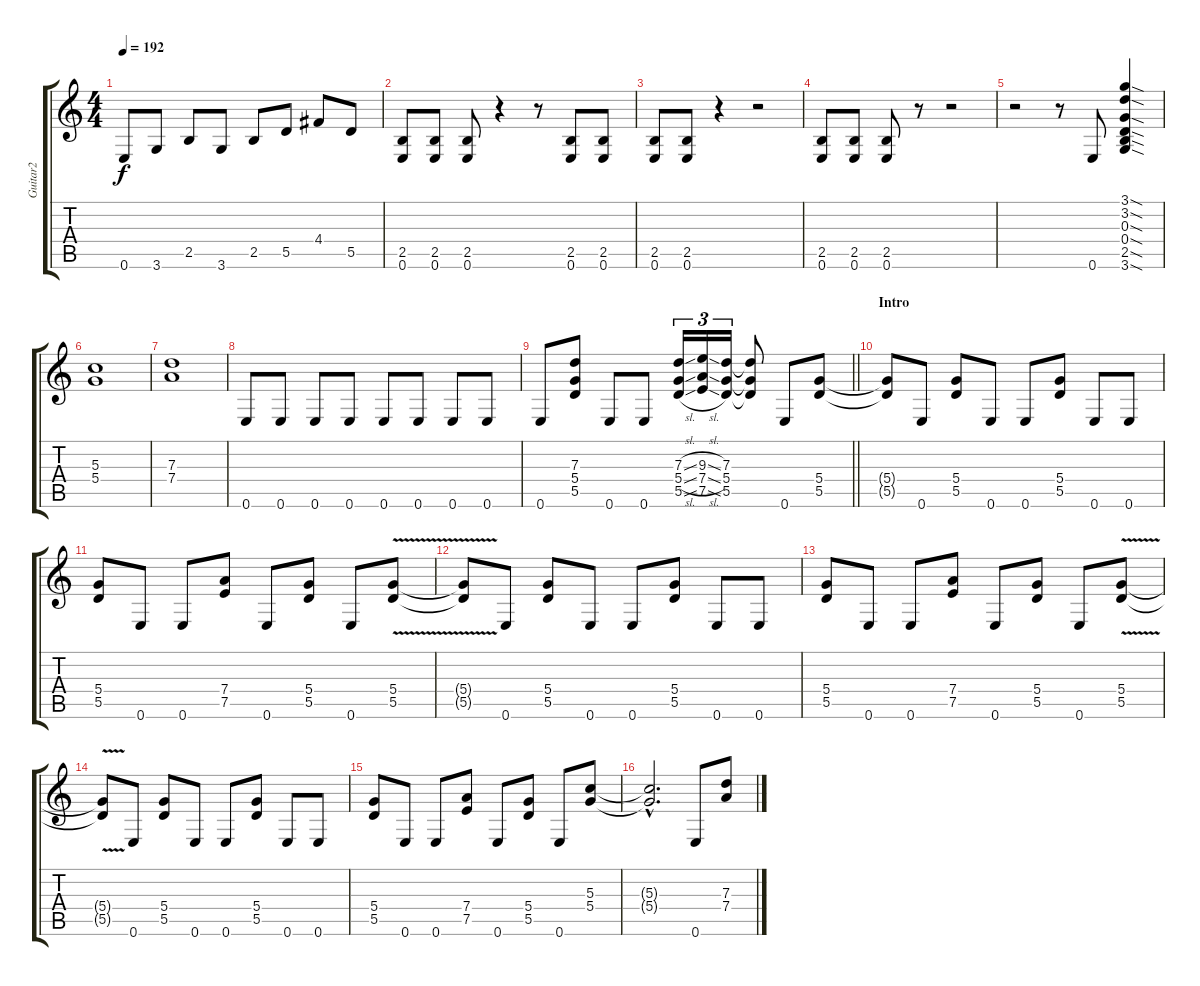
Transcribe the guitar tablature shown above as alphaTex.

\track ("Guitar2" "Guitar2") {instrument distortionguitar}
\staff {score tabs}
\tuning (E4 B3 G3 D3 A2 E2) {hide}
\ts (4 4)
\tempo 192
\clef g2
\ks c
0.6.8{dy f} 3.6.8 2.5.8 3.6.8 2.5.8 5.5.8 4.4.8 5.5.8 |
(2.5 0.6).8 (2.5 0.6).8 (2.5 0.6).8 r.4 r.8 (2.5 0.6).8 (2.5 0.6).8 |
(2.5 0.6).8 (2.5 0.6).8 r.4 r.2 |
(2.5 0.6).8 (2.5 0.6).8 (2.5 0.6).8 r.8 r.2 |
r.2 r.8 0.6.8 (3.1{sod} 3.2{sod} 0.3{sod} 0.4{sod} 2.5{sod} 3.6{sod}).4 |
(5.3 5.4).1 |
(7.3 7.4).1 |
0.6.8 0.6.8 0.6.8 0.6.8 0.6.8 0.6.8 0.6.8 0.6.8 |
\barLineRight lightlight
0.6.8 (7.3 5.4 5.5).8 0.6.8 0.6.8 (7.3{sl} 5.4{sl} 5.5{sl}).16{tu (3 2)} (9.3{sl} 7.4{sl} 7.5{sl}).16{tu (3 2)} (7.3 5.4 5.5).16{tu (3 2)} (7.3{t} 5.4{t} 5.5{t}).8 0.6.8 (5.4 5.5).8 |
\section ("" "Intro")
(5.4{t} 5.5{t}).8 0.6.8 (5.4 5.5).8 0.6.8 0.6.8 (5.4 5.5).8 0.6.8 0.6.8 |
(5.4 5.5).8 0.6.8 0.6.8 (7.4 7.5).8 0.6.8 (5.4 5.5).8 0.6.8 (5.4{v} 5.5).8 |
(5.4{t} 5.5{t}).8 0.6.8 (5.4 5.5).8 0.6.8 0.6.8 (5.4 5.5).8 0.6.8 0.6.8 |
(5.4 5.5).8 0.6.8 0.6.8 (7.4 7.5).8 0.6.8 (5.4 5.5).8 0.6.8 (5.4{v} 5.5).8 |
(5.4{t} 5.5{t}).8 0.6.8 (5.4 5.5).8 0.6.8 0.6.8 (5.4 5.5).8 0.6.8 0.6.8 |
(5.4 5.5).8 0.6.8 0.6.8 (7.4 7.5).8 0.6.8 (5.4 5.5).8 0.6.8 (5.3 5.4).8 |
(5.3{hac t} 5.4{hac t}).2{d} 0.6.8 (7.3 7.4).8
